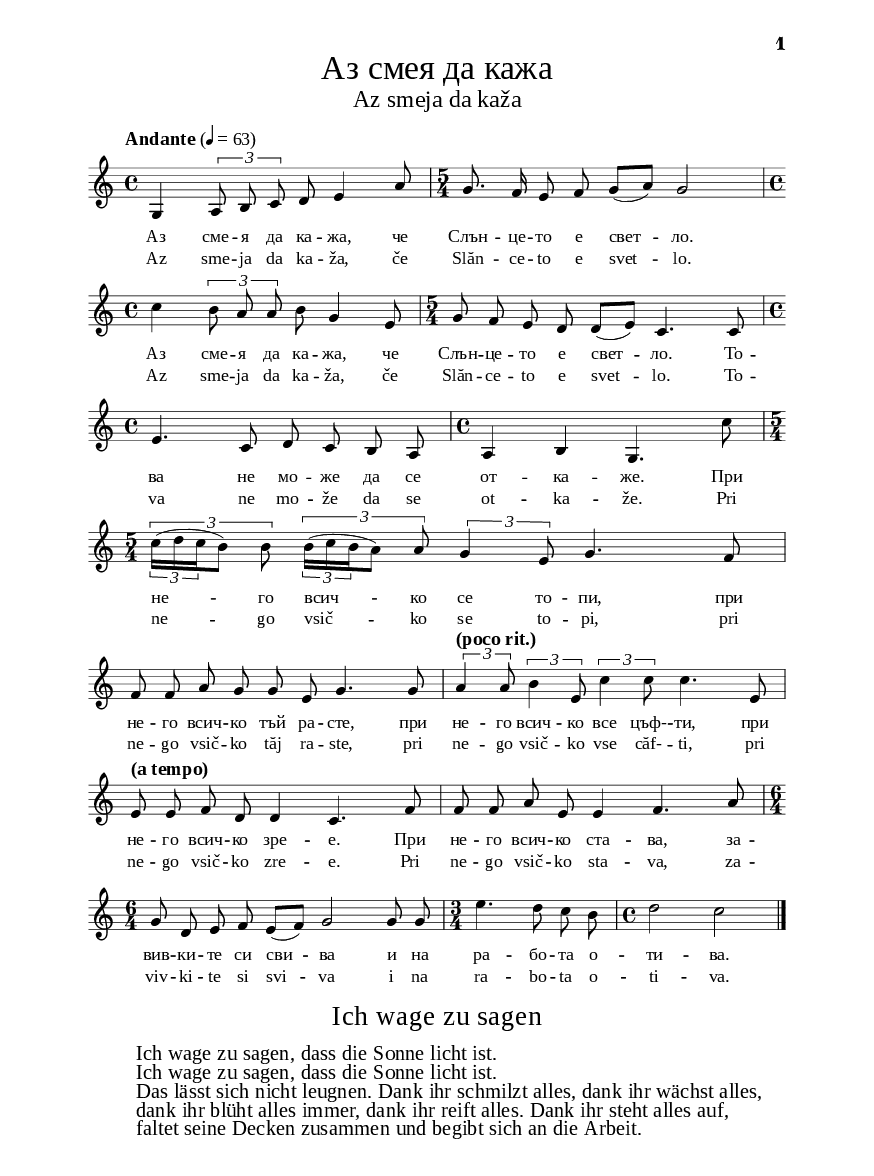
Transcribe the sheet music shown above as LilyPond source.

\version "2.24.3"

% include paper part and global functions
\include "include/globals.ily"

\bookpart {
  \label #'ref109
  \tocItem \markup "Аз смея да кажа – Az smeja da kaža"
  \include "include/bookpart-paper.ily"
  \score {
    \include "include/score-layout.ily"


    \new Voice \relative c' {
      \clef treble
      \key c \major
      \time 4/4
      \tempoFunc "Andante" 4 "63"
      \autoBeamOff
      g4 \tuplet 3/2 {  a8   b8   c8  }  d8   e4   a8 | \time 5/4  | g8.   f16   e8   f8   g8 ( [ a8 ) ]   g2 \break |

      \time 4/4  | c4 \tuplet 3/2 {  b8   a8   a8  } b8   g4   e8 | \time 5/4  | g8   f8   e8   d8   d8 ( [ e8 ) ]   c4.   c8 \break |

      \time 4/4  | e4.   c8   d8   c8   b8  a8 |   \time 4/4   a4   b4   g4.   c'8  | \time 5/4 \break

      \tweak direction #up \tuplet 3/2 { \once \override Slur.positions = #'(1 . 1) \tuplet 3/2 { c16 ([ d16  c16 } b8]) b8 }

      \tweak direction #up \tuplet 3/2 { \once \override Slur.positions = #'(1.05 . 0.1) \tuplet 3/2 { b16 [( c16  b16 } a8 )] a8 }

      \tuplet 3/2 { g4 e8 } g4. f8 \break


      f8   f8   a8   g8   g8 e8   g4. g8 | \tempo "(poco rit.)"  \tuplet 3/2 { a4 a8 } \tuplet 3/2 { b4 e,8 } \tweak direction #up \tuplet 3/2 { c'4 c8 } c4. e,8 \break

      \tempo "(a tempo)" e8 e8   f8 d8   d4   c4.   f8 f8   f8   a8   e8   e4 f4.   a8 \break

      \time 6/4   g8   d8   e8   f8   e8 ( [ f8 ) ]   g2   g8   g8 \time 3/4 e'4. d8 c8 b8 \time 4/4 d2 c2 \bar "|." \break

    }

    \addlyrics {

      Аз сме -- я да ка -- жа, че Слън
      -- це -- то е свет -- ло. Аз сме
      -- я да ка -- жа, че Слън -- це --
      то е свет -- ло. То -- ва не
      мо -- же да се от -- ка -- же. При
      не --   го всич  --
      ко се то -- пи, при не -- го
      всич -- ко тъй ра -- сте, при не --
      го всич -- ко все "цъф-" -- ти, при
      не -- го всич -- ко зре -- е. При
      не -- го всич -- ко ста -- ва, за --
      вив -- ки -- те си сви -- ва и
      на ра -- бо -- та о -- ти -- ва. }



   \addlyrics {

  Az sme -- ja da ka -- ža, če Slăn
      -- ce -- to e svet -- lo. Az sme
      -- ja da ka -- ža, če Slăn -- ce --
      to e svet -- lo. To -- va ne
      mo -- že da se ot -- ka -- že. Pri
      ne --   go vsič  --
      ko se to -- pi, pri ne -- go
      vsič -- ko tăj ra -- ste, pri ne --
      go vsič -- ko vse "căf-" -- ti, pri
      ne -- go vsič -- ko zre -- e. Pri
      ne -- go vsič -- ko sta -- va, za --
      viv -- ki -- te si svi -- va i
      na ra -- bo -- ta o -- ti -- va.


    }

    \header {
      title = \titleFunc "Аз смея да кажа" "Az smeja da kaža"
    }

    \midi{}

  } % score

  %\markup \dc-one "D.C. al Fine"
  %

  % include foreign translation(s) of the song

 \markup \empty-one
  \version "2.24.4"

\markup \fill-line { \fontsize #deTitleFontSize "Ich wage zu sagen" }

\markup \null
\markup \null
\markup \abs-fontsize #10 {
\hspace #5
  \override #`(baseline-skip . ,deCoupletBaselineSkip)

  \column { 
    \line { " "Ich wage zu sagen, dass die Sonne licht ist. }

    \line { " "Ich wage zu sagen, dass die Sonne licht ist.}

    \line { " "Das lässt sich nicht leugnen. Dank ihr schmilzt alles, dank ihr wächst alles, }

    \line { " "dank ihr blüht alles immer, dank ihr reift alles. Dank ihr steht alles auf,}

    \line { " "  faltet seine Decken zusammen und begibt sich an die Arbeit.  }

  }


}


} % bookpart
